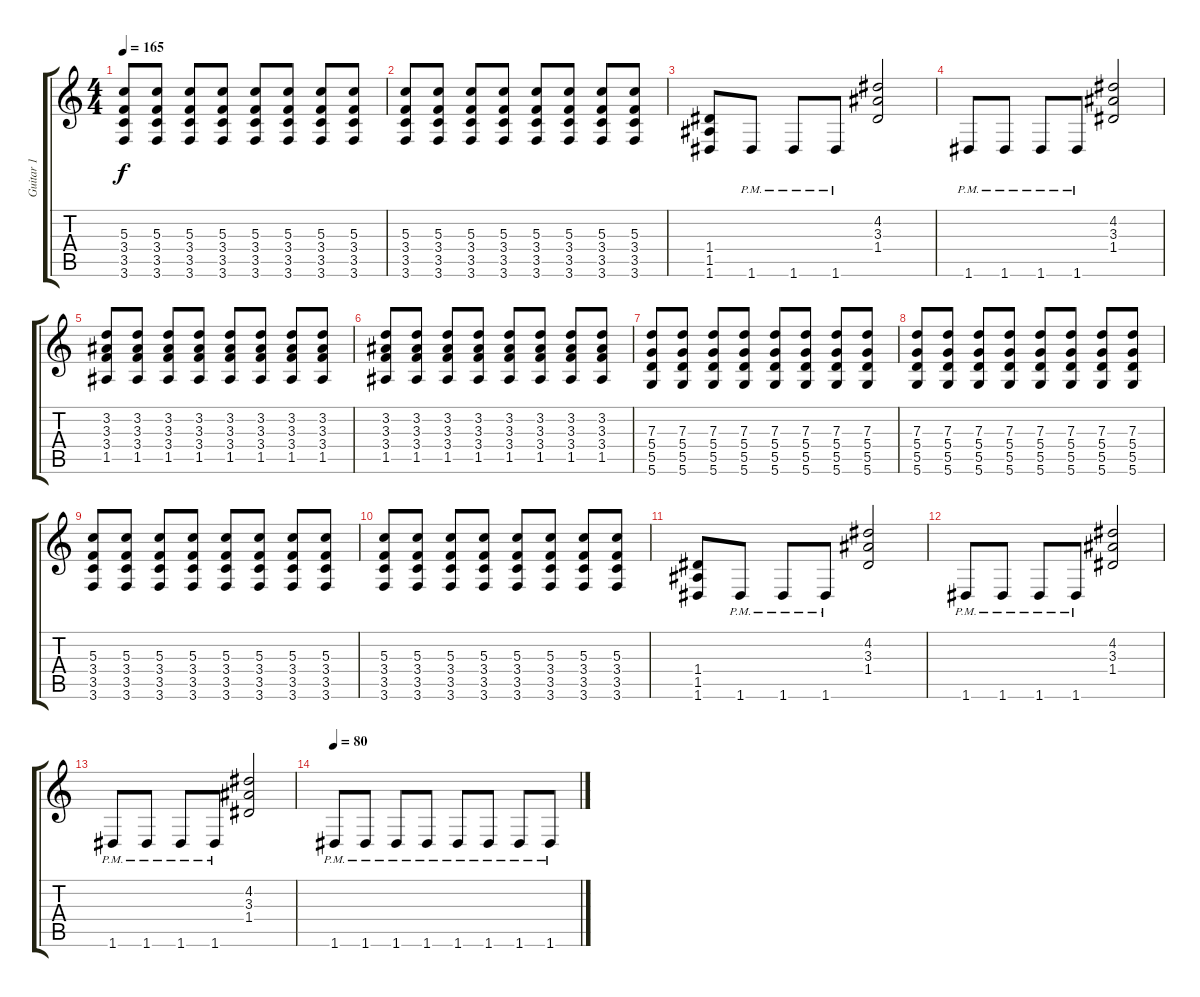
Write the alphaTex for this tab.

\track ("Guitar 1" "Guitar 1") {instrument overdrivenguitar}
\staff {score tabs}
\tuning (E4 B3 G3 D3 A2 D2) {hide}
\ts (4 4)
\tempo 165
\clef g2
\ks c
(5.3 3.4 3.5 3.6).8{dy f} (5.3 3.4 3.5 3.6).8 (5.3 3.4 3.5 3.6).8 (5.3 3.4 3.5 3.6).8 (5.3 3.4 3.5 3.6).8 (5.3 3.4 3.5 3.6).8 (5.3 3.4 3.5 3.6).8 (5.3 3.4 3.5 3.6).8 |
(5.3 3.4 3.5 3.6).8 (5.3 3.4 3.5 3.6).8 (5.3 3.4 3.5 3.6).8 (5.3 3.4 3.5 3.6).8 (5.3 3.4 3.5 3.6).8 (5.3 3.4 3.5 3.6).8 (5.3 3.4 3.5 3.6).8 (5.3 3.4 3.5 3.6).8 |
(1.4 1.5 1.6).8 1.6{pm}.8 1.6{pm}.8 1.6{pm}.8 (4.2 3.3 1.4).2 |
1.6{pm}.8 1.6{pm}.8 1.6{pm}.8 1.6{pm}.8 (4.2 3.3 1.4).2 |
(3.2 3.3 3.4 1.5).8{volume 13 balance 8} (3.2 3.3 3.4 1.5).8 (3.2 3.3 3.4 1.5).8 (3.2 3.3 3.4 1.5).8 (3.2 3.3 3.4 1.5).8 (3.2 3.3 3.4 1.5).8 (3.2 3.3 3.4 1.5).8 (3.2 3.3 3.4 1.5).8 |
(3.2 3.3 3.4 1.5).8 (3.2 3.3 3.4 1.5).8 (3.2 3.3 3.4 1.5).8 (3.2 3.3 3.4 1.5).8 (3.2 3.3 3.4 1.5).8 (3.2 3.3 3.4 1.5).8 (3.2 3.3 3.4 1.5).8 (3.2 3.3 3.4 1.5).8 |
(7.3 5.4 5.5 5.6).8 (7.3 5.4 5.5 5.6).8 (7.3 5.4 5.5 5.6).8 (7.3 5.4 5.5 5.6).8 (7.3 5.4 5.5 5.6).8 (7.3 5.4 5.5 5.6).8 (7.3 5.4 5.5 5.6).8 (7.3 5.4 5.5 5.6).8 |
(7.3 5.4 5.5 5.6).8 (7.3 5.4 5.5 5.6).8 (7.3 5.4 5.5 5.6).8 (7.3 5.4 5.5 5.6).8 (7.3 5.4 5.5 5.6).8 (7.3 5.4 5.5 5.6).8 (7.3 5.4 5.5 5.6).8 (7.3 5.4 5.5 5.6).8 |
(5.3 3.4 3.5 3.6).8 (5.3 3.4 3.5 3.6).8 (5.3 3.4 3.5 3.6).8 (5.3 3.4 3.5 3.6).8 (5.3 3.4 3.5 3.6).8 (5.3 3.4 3.5 3.6).8 (5.3 3.4 3.5 3.6).8 (5.3 3.4 3.5 3.6).8 |
(5.3 3.4 3.5 3.6).8 (5.3 3.4 3.5 3.6).8 (5.3 3.4 3.5 3.6).8 (5.3 3.4 3.5 3.6).8 (5.3 3.4 3.5 3.6).8 (5.3 3.4 3.5 3.6).8 (5.3 3.4 3.5 3.6).8 (5.3 3.4 3.5 3.6).8 |
(1.4 1.5 1.6).8 1.6{pm}.8 1.6{pm}.8 1.6{pm}.8 (4.2 3.3 1.4).2 |
1.6{pm}.8 1.6{pm}.8 1.6{pm}.8 1.6{pm}.8 (4.2 3.3 1.4).2 |
1.6{pm}.8 1.6{pm}.8 1.6{pm}.8 1.6{pm}.8 (4.2 3.3 1.4).2 |
\tempo 80
1.6{pm}.8 1.6{pm}.8 1.6{pm}.8 1.6{pm}.8 1.6{pm}.8 1.6{pm}.8 1.6{pm}.8 1.6{pm}.8
